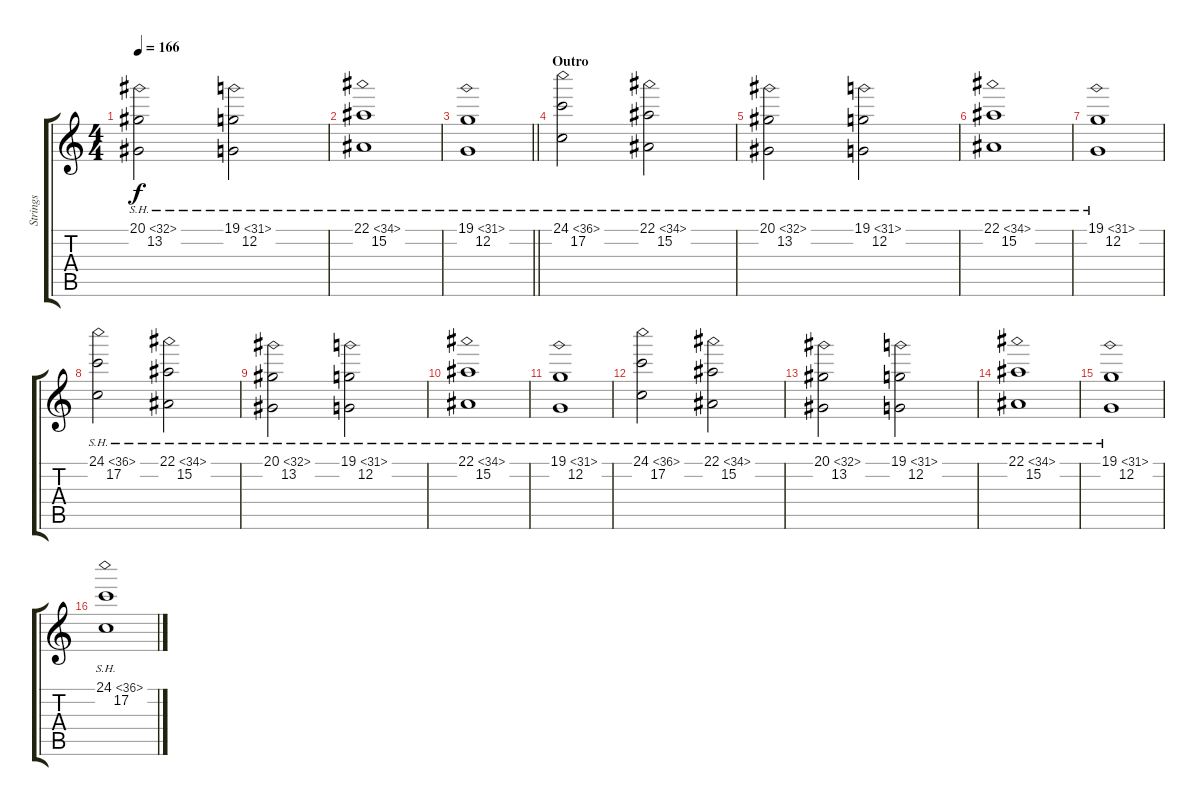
\track ("Strings" "Strings") {instrument stringensemble1}
\staff {score tabs}
\tuning (C4 G3 Eb3 Bb2 F2 C2) {hide}
\ts (4 4)
\tempo 166
\clef g2
\ks c
(20.1{sh 12} 13.2).2{dy f} (19.1{sh 12} 12.2).2 |
(22.1{sh 12} 15.2).1 |
\barLineRight lightlight
(19.1{sh 12} 12.2).1 |
\section ("" "Outro")
(24.1{sh 12} 17.2).2 (22.1{sh 12} 15.2).2 |
(20.1{sh 12} 13.2).2 (19.1{sh 12} 12.2).2 |
(22.1{sh 12} 15.2).1 |
(19.1{sh 12} 12.2).1 |
(24.1{sh 12} 17.2).2 (22.1{sh 12} 15.2).2 |
(20.1{sh 12} 13.2).2 (19.1{sh 12} 12.2).2 |
(22.1{sh 12} 15.2).1 |
(19.1{sh 12} 12.2).1 |
(24.1{sh 12} 17.2).2 (22.1{sh 12} 15.2).2 |
(20.1{sh 12} 13.2).2 (19.1{sh 12} 12.2).2 |
(22.1{sh 12} 15.2).1 |
(19.1{sh 12} 12.2).1 |
(24.1{sh 12} 17.2).1{volume 0}
